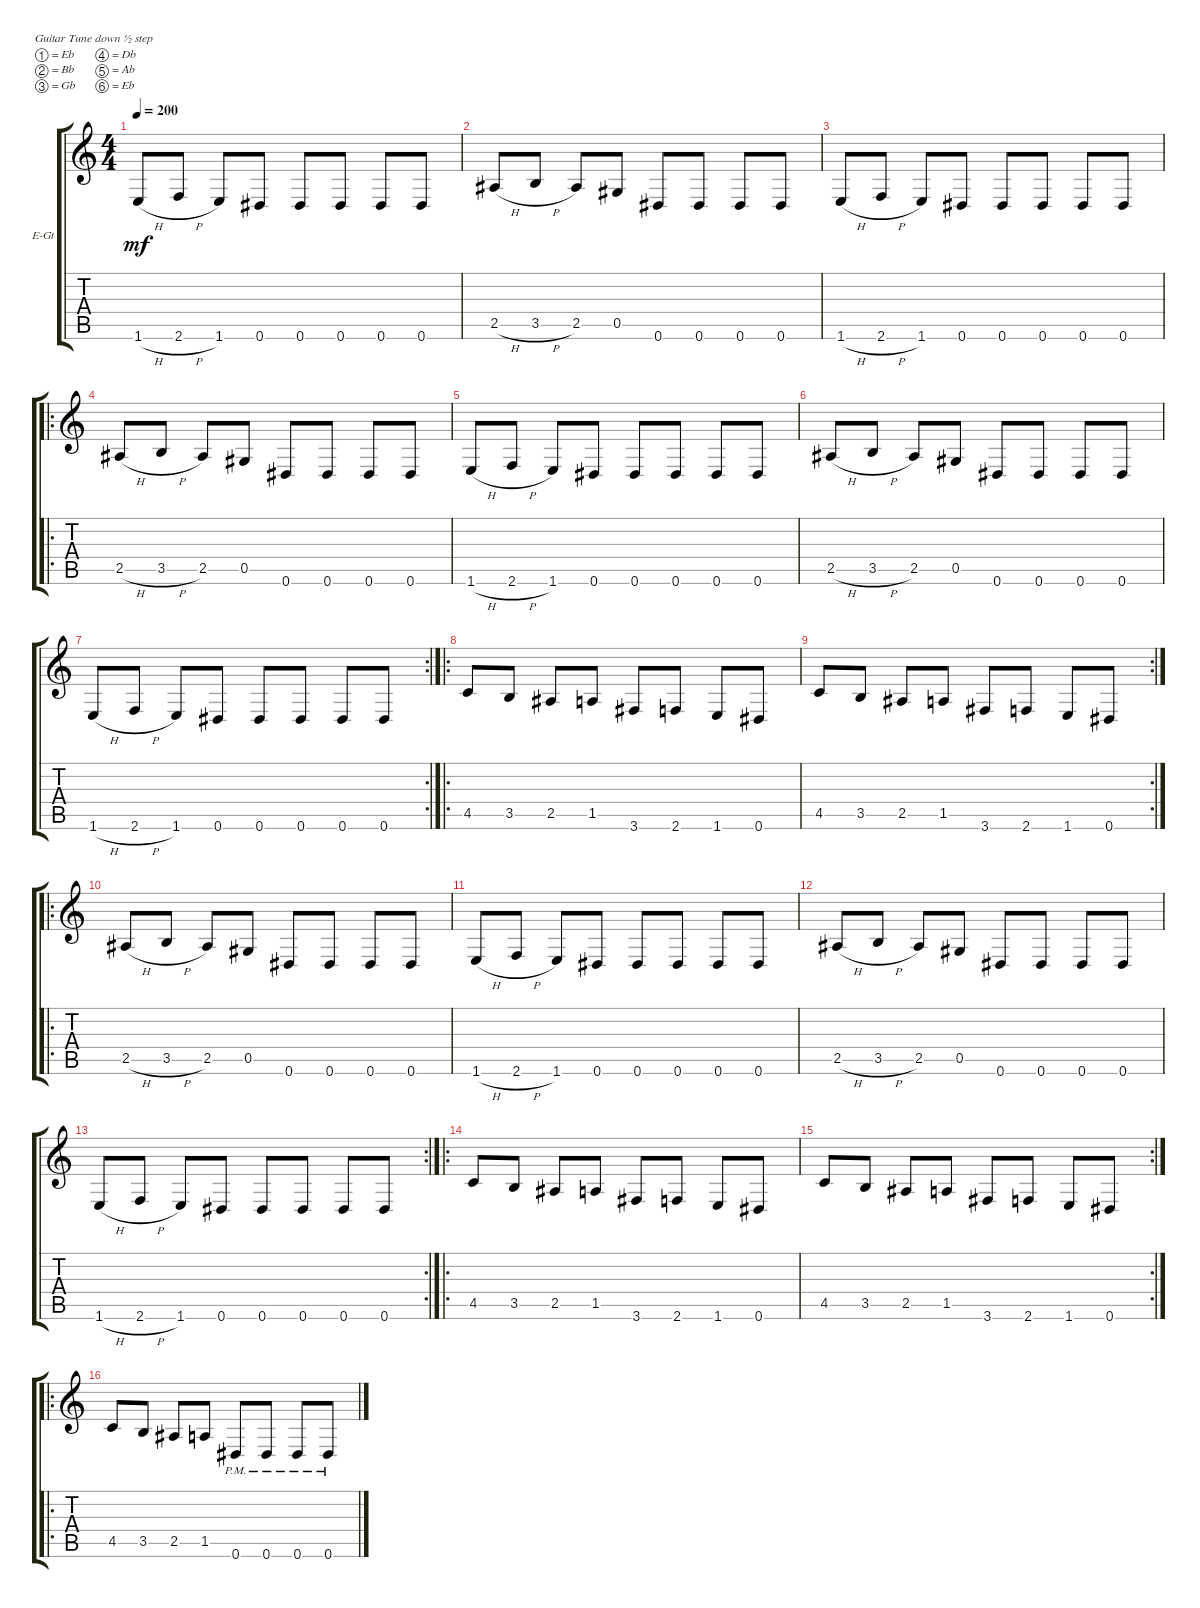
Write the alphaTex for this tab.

\defaultSystemsLayout 4
\bracketExtendMode groupsimilarinstruments
\firstSystemTrackNameOrientation horizontal
\otherSystemsTrackNameOrientation horizontal
\track ("NecropsY" "E-Gt") {instrument distortionguitar}
\staff {score tabs}
\tuning (Eb4 Bb3 Gb3 Db3 Ab2 Eb2)
\ts (4 4)
\tempo 200
\clef g2
\ks c
1.6{h}.8{dy mf} 2.6{h}.8 1.6.8 0.6.8 0.6.8 0.6.8 0.6.8 0.6.8 |
2.5{h}.8 3.5{h}.8 2.5.8 0.5.8 0.6.8 0.6.8 0.6.8 0.6.8 |
1.6{h}.8 2.6{h}.8 1.6.8 0.6.8 0.6.8 0.6.8 0.6.8 0.6.8 |
\ro
2.5{h}.8 3.5{h}.8 2.5.8 0.5.8 0.6.8 0.6.8 0.6.8 0.6.8 |
1.6{h}.8 2.6{h}.8 1.6.8 0.6.8 0.6.8 0.6.8 0.6.8 0.6.8 |
2.5{h}.8 3.5{h}.8 2.5.8 0.5.8 0.6.8 0.6.8 0.6.8 0.6.8 |
\rc 2
1.6{h}.8 2.6{h}.8 1.6.8 0.6.8 0.6.8 0.6.8 0.6.8 0.6.8 |
\ro
4.5.8 3.5.8 2.5.8 1.5.8 3.6.8 2.6.8 1.6.8 0.6.8 |
\rc 2
4.5.8 3.5.8 2.5.8 1.5.8 3.6.8 2.6.8 1.6.8 0.6.8 |
\ro
2.5{h}.8 3.5{h}.8 2.5.8 0.5.8 0.6.8 0.6.8 0.6.8 0.6.8 |
1.6{h}.8 2.6{h}.8 1.6.8 0.6.8 0.6.8 0.6.8 0.6.8 0.6.8 |
2.5{h}.8 3.5{h}.8 2.5.8 0.5.8 0.6.8 0.6.8 0.6.8 0.6.8 |
\rc 2
1.6{h}.8 2.6{h}.8 1.6.8 0.6.8 0.6.8 0.6.8 0.6.8 0.6.8 |
\ro
4.5.8 3.5.8 2.5.8 1.5.8 3.6.8 2.6.8 1.6.8 0.6.8 |
\rc 2
4.5.8 3.5.8 2.5.8 1.5.8 3.6.8 2.6.8 1.6.8 0.6.8 |
\ro
4.5.8 3.5.8 2.5.8 1.5.8 0.6{pm}.8 0.6{pm}.8 0.6{pm}.8 0.6{pm}.8
